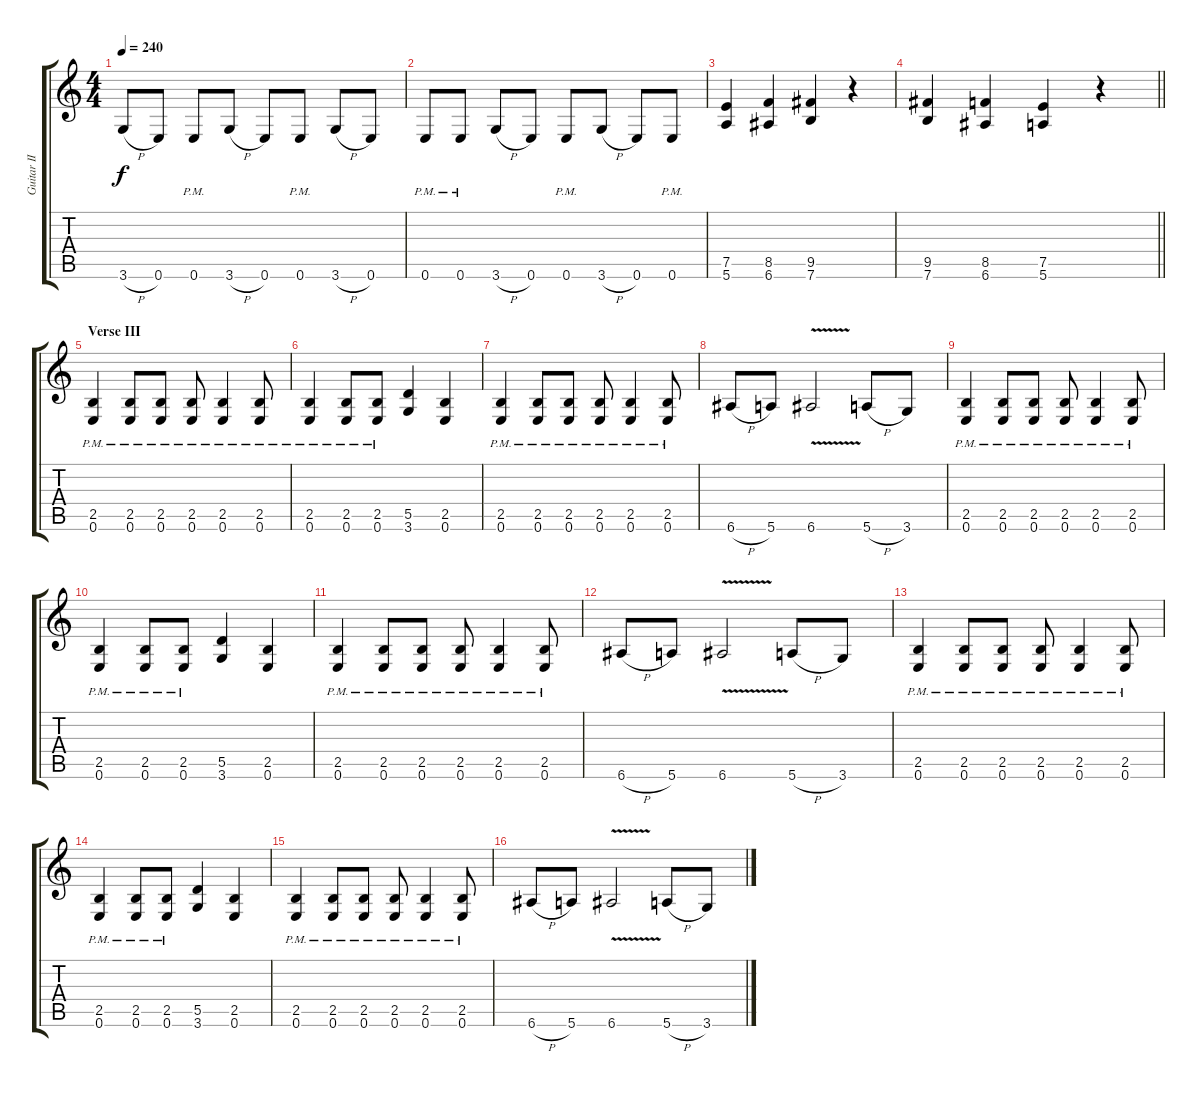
\track ("Guitar II" "Guitar II") {instrument overdrivenguitar}
\staff {score tabs}
\tuning (E4 B3 G3 D3 A2 E2) {hide}
\ts (4 4)
\tempo 240
\clef g2
\ks c
3.6{h}.8{dy f} 0.6.8 0.6{pm}.8 3.6{h}.8 0.6.8 0.6{pm}.8 3.6{h}.8 0.6.8 |
0.6{pm}.8 0.6{pm}.8 3.6{h}.8 0.6.8 0.6{pm}.8 3.6{h}.8 0.6.8 0.6{pm}.8 |
(7.5 5.6).4 (8.5 6.6).4 (9.5 7.6).4 r.4 |
\barLineRight lightlight
(9.5 7.6).4 (8.5 6.6).4 (7.5 5.6).4 r.4 |
\section ("" "Verse III")
(2.5{pm} 0.6{pm}).4 (2.5{pm} 0.6{pm}).8 (2.5{pm} 0.6{pm}).8 (2.5{pm} 0.6{pm}).8 (2.5{pm} 0.6{pm}).4 (2.5{pm} 0.6{pm}).8 |
(2.5{pm} 0.6{pm}).4 (2.5{pm} 0.6{pm}).8 (2.5{pm} 0.6{pm}).8 (5.5 3.6).4 (2.5 0.6).4 |
(2.5{pm} 0.6{pm}).4 (2.5{pm} 0.6{pm}).8 (2.5{pm} 0.6{pm}).8 (2.5{pm} 0.6{pm}).8 (2.5{pm} 0.6{pm}).4 (2.5{pm} 0.6{pm}).8 |
6.6{h}.8 5.6.8 6.6{v}.2 5.6{h}.8 3.6.8 |
(2.5{pm} 0.6{pm}).4 (2.5{pm} 0.6{pm}).8 (2.5{pm} 0.6{pm}).8 (2.5{pm} 0.6{pm}).8 (2.5{pm} 0.6{pm}).4 (2.5{pm} 0.6{pm}).8 |
(2.5{pm} 0.6{pm}).4 (2.5{pm} 0.6{pm}).8 (2.5{pm} 0.6{pm}).8 (5.5 3.6).4 (2.5 0.6).4 |
(2.5{pm} 0.6{pm}).4 (2.5{pm} 0.6{pm}).8 (2.5{pm} 0.6{pm}).8 (2.5{pm} 0.6{pm}).8 (2.5{pm} 0.6{pm}).4 (2.5{pm} 0.6{pm}).8 |
6.6{h}.8 5.6.8 6.6{v}.2 5.6{h}.8 3.6.8 |
(2.5{pm} 0.6{pm}).4 (2.5{pm} 0.6{pm}).8 (2.5{pm} 0.6{pm}).8 (2.5{pm} 0.6{pm}).8 (2.5{pm} 0.6{pm}).4 (2.5{pm} 0.6{pm}).8 |
(2.5{pm} 0.6{pm}).4 (2.5{pm} 0.6{pm}).8 (2.5{pm} 0.6{pm}).8 (5.5 3.6).4 (2.5 0.6).4 |
(2.5{pm} 0.6{pm}).4 (2.5{pm} 0.6{pm}).8 (2.5{pm} 0.6{pm}).8 (2.5{pm} 0.6{pm}).8 (2.5{pm} 0.6{pm}).4 (2.5{pm} 0.6{pm}).8 |
6.6{h}.8 5.6.8 6.6{v}.2 5.6{h}.8 3.6.8
